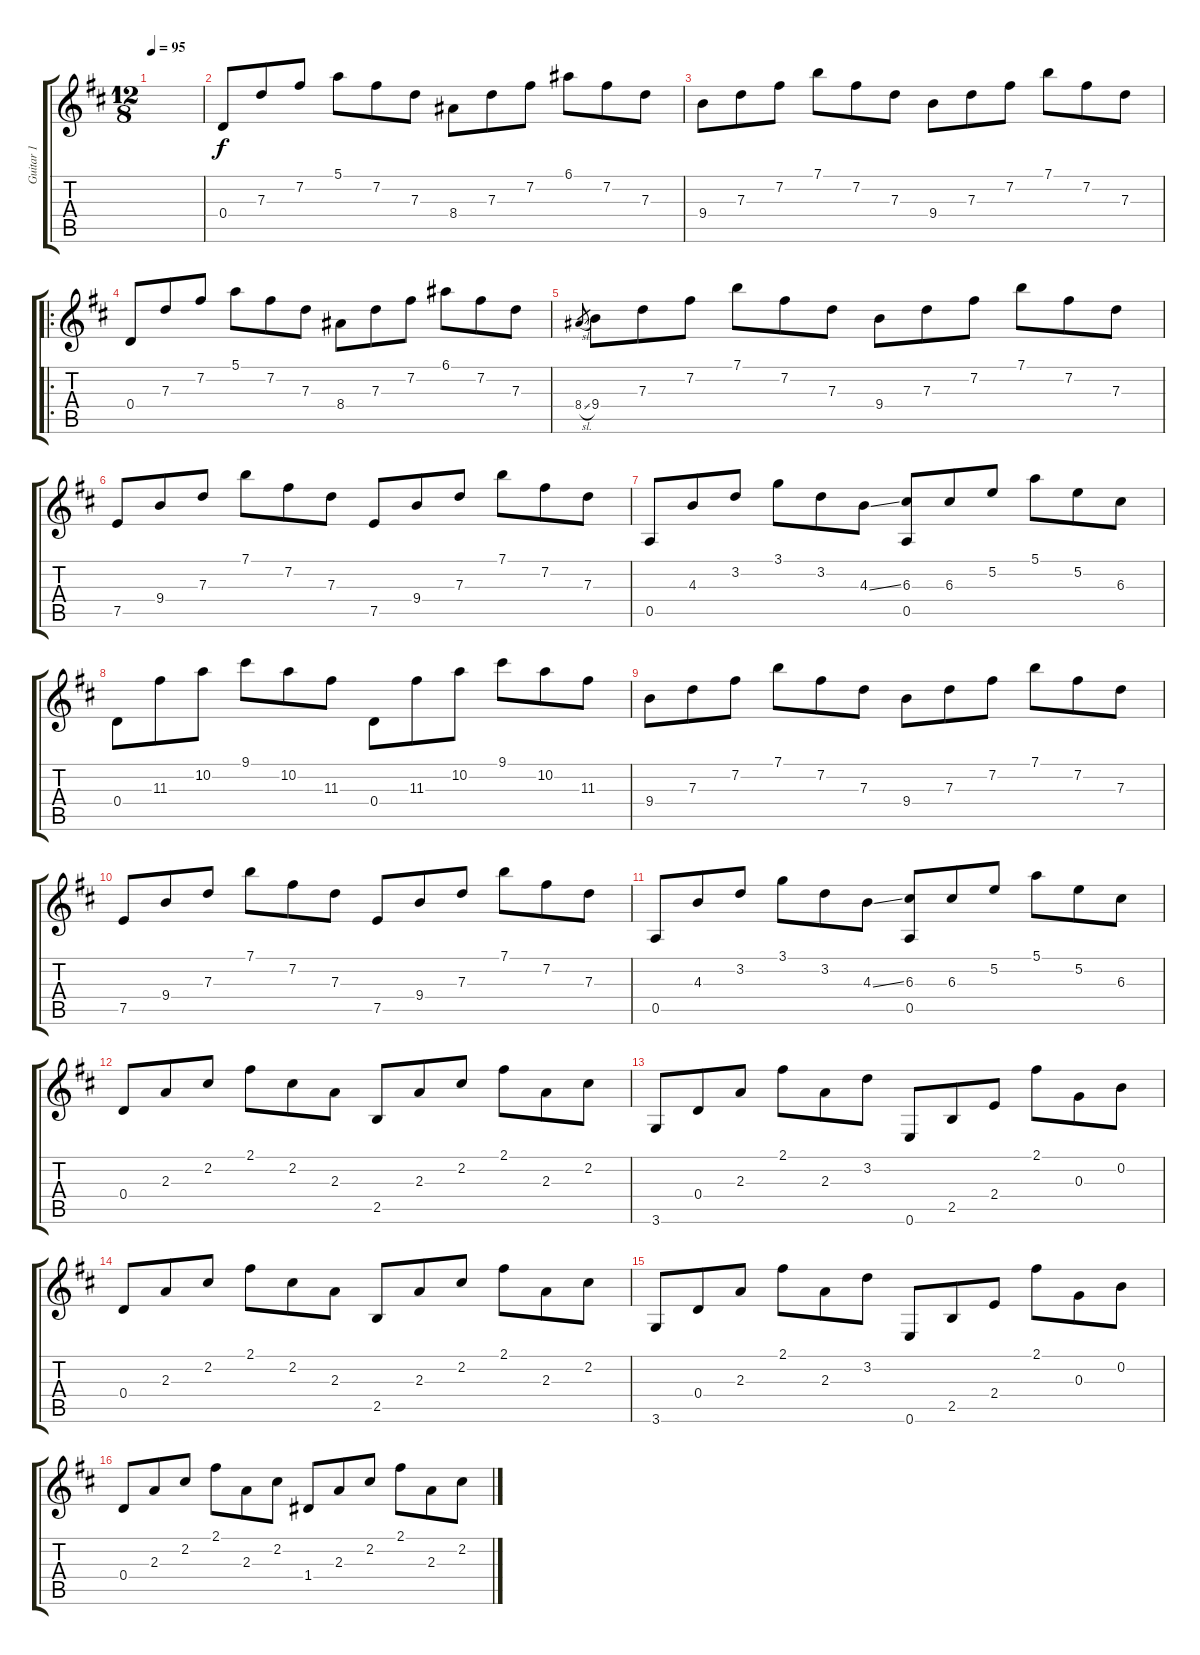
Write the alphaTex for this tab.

\track ("Guitar 1" "Guitar 1") {instrument acousticguitarsteel}
\staff {score tabs}
\tuning (E4 B3 G3 D3 A2 E2) {hide}
\ts (12 8)
\tempo 95
\clef g2
\ks d
|
0.4.8 7.3.8 7.2.8 5.1.8 7.2.8 7.3.8 8.4.8 7.3.8 7.2.8 6.1.8 7.2.8 7.3.8 |
9.4.8 7.3.8 7.2.8 7.1.8 7.2.8 7.3.8 9.4.8 7.3.8 7.2.8 7.1.8 7.2.8 7.3.8 |
\ro
0.4.8 7.3.8 7.2.8 5.1.8 7.2.8 7.3.8 8.4.8 7.3.8 7.2.8 6.1.8 7.2.8 7.3.8 |
8.4{sl}.8{gr} 9.4.8 7.3.8 7.2.8 7.1.8 7.2.8 7.3.8 9.4.8 7.3.8 7.2.8 7.1.8 7.2.8 7.3.8 |
7.5.8 9.4.8 7.3.8 7.1.8 7.2.8 7.3.8 7.5.8 9.4.8 7.3.8 7.1.8 7.2.8 7.3.8 |
0.5.8 4.3.8 3.2.8 3.1.8 3.2.8 4.3{ss}.8 (6.3 0.5).8 6.3.8 5.2.8 5.1.8 5.2.8 6.3.8 |
0.4.8 11.3.8 10.2.8 9.1.8 10.2.8 11.3.8 0.4.8 11.3.8 10.2.8 9.1.8 10.2.8 11.3.8 |
9.4.8 7.3.8 7.2.8 7.1.8 7.2.8 7.3.8 9.4.8 7.3.8 7.2.8 7.1.8 7.2.8 7.3.8 |
7.5.8 9.4.8 7.3.8 7.1.8 7.2.8 7.3.8 7.5.8 9.4.8 7.3.8 7.1.8 7.2.8 7.3.8 |
0.5.8 4.3.8 3.2.8 3.1.8 3.2.8 4.3{ss}.8 (6.3 0.5).8 6.3.8 5.2.8 5.1.8 5.2.8 6.3.8 |
0.4.8 2.3.8 2.2.8 2.1.8 2.2.8 2.3.8 2.5.8 2.3.8 2.2.8 2.1.8 2.3.8 2.2.8 |
3.6.8 0.4.8 2.3.8 2.1.8 2.3.8 3.2.8 0.6.8 2.5.8 2.4.8 2.1.8 0.3.8 0.2.8 |
0.4.8 2.3.8 2.2.8 2.1.8 2.2.8 2.3.8 2.5.8 2.3.8 2.2.8 2.1.8 2.3.8 2.2.8 |
3.6.8 0.4.8 2.3.8 2.1.8 2.3.8 3.2.8 0.6.8 2.5.8 2.4.8 2.1.8 0.3.8 0.2.8 |
0.4.8 2.3.8 2.2.8 2.1.8 2.3.8 2.2.8 1.4.8 2.3.8 2.2.8 2.1.8 2.3.8 2.2.8
